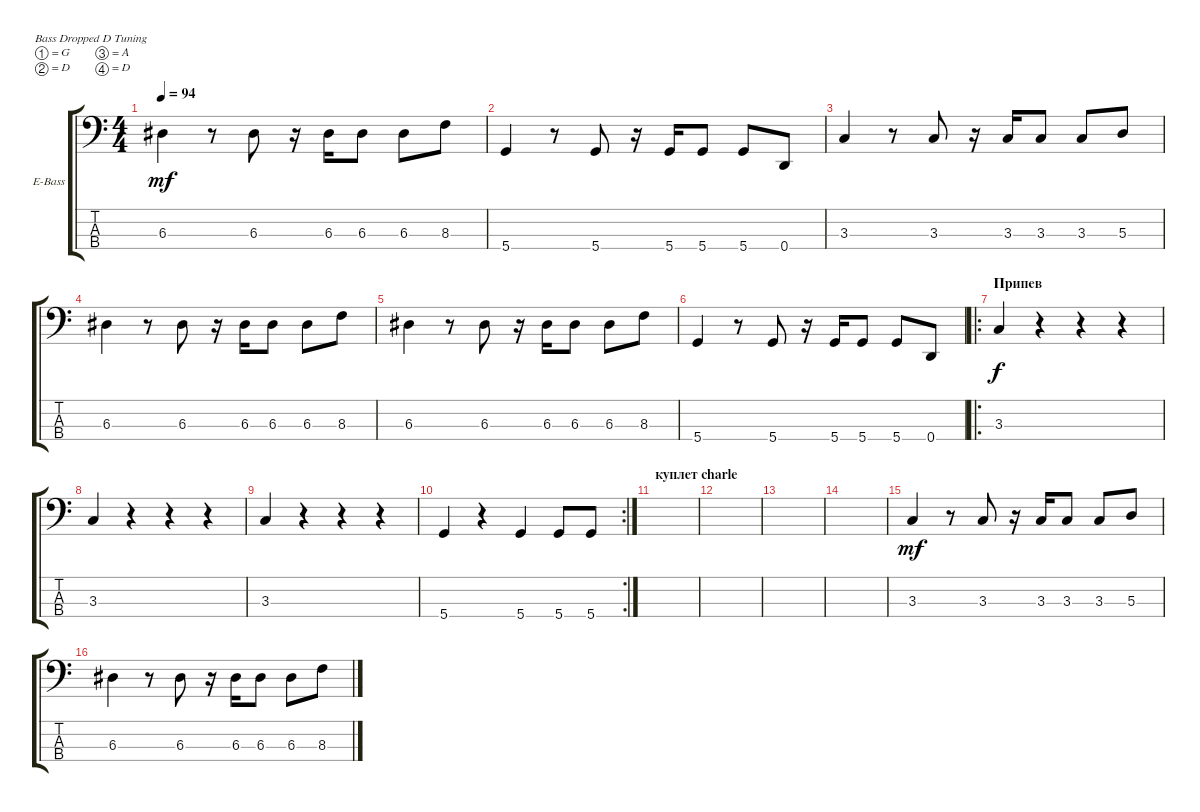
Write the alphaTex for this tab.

\defaultSystemsLayout 4
\bracketExtendMode groupsimilarinstruments
\firstSystemTrackNameOrientation horizontal
\otherSystemsTrackNameOrientation horizontal
\track ("Electric Bass" "E-Bass") {instrument electricbassfinger}
\staff {score tabs}
\tuning (G2 D2 A1 D1)
\ts (4 4)
\tempo 94
\clef f4
\scale
0.333333
\ks c
6.3.4{dy mf} r.8 6.3.8 r.16 6.3.16 6.3.8 6.3.8 8.3.8 |
\scale
0.333333 5.4.4 r.8 5.4.8 r.16 5.4.16 5.4.8 5.4.8 0.4.8 |
\scale
0.333333 3.3.4 r.8 3.3.8 r.16 3.3.16 3.3.8 3.3.8 5.3.8 |
\scale
0.333333 6.3.4 r.8 6.3.8 r.16 6.3.16 6.3.8 6.3.8 8.3.8 |
\scale
0.333333 6.3.4 r.8 6.3.8 r.16 6.3.16 6.3.8 6.3.8 8.3.8 |
5.4.4 r.8 5.4.8 r.16 5.4.16 5.4.8 5.4.8 0.4.8 |
\ro
\section ("" "Припев")
3.3.4{dy f} r.4 r.4 r.4 |
3.3.4 r.4 r.4 r.4 |
3.3.4 r.4 r.4 r.4 |
\rc 2
5.4.4 r.4 5.4.4 5.4.8 5.4.8 |
\section ("" "куплет charle")
|
|
|
|
3.3.4{dy mf} r.8 3.3.8 r.16 3.3.16 3.3.8 3.3.8 5.3.8 |
6.3.4 r.8 6.3.8 r.16 6.3.16 6.3.8 6.3.8 8.3.8
